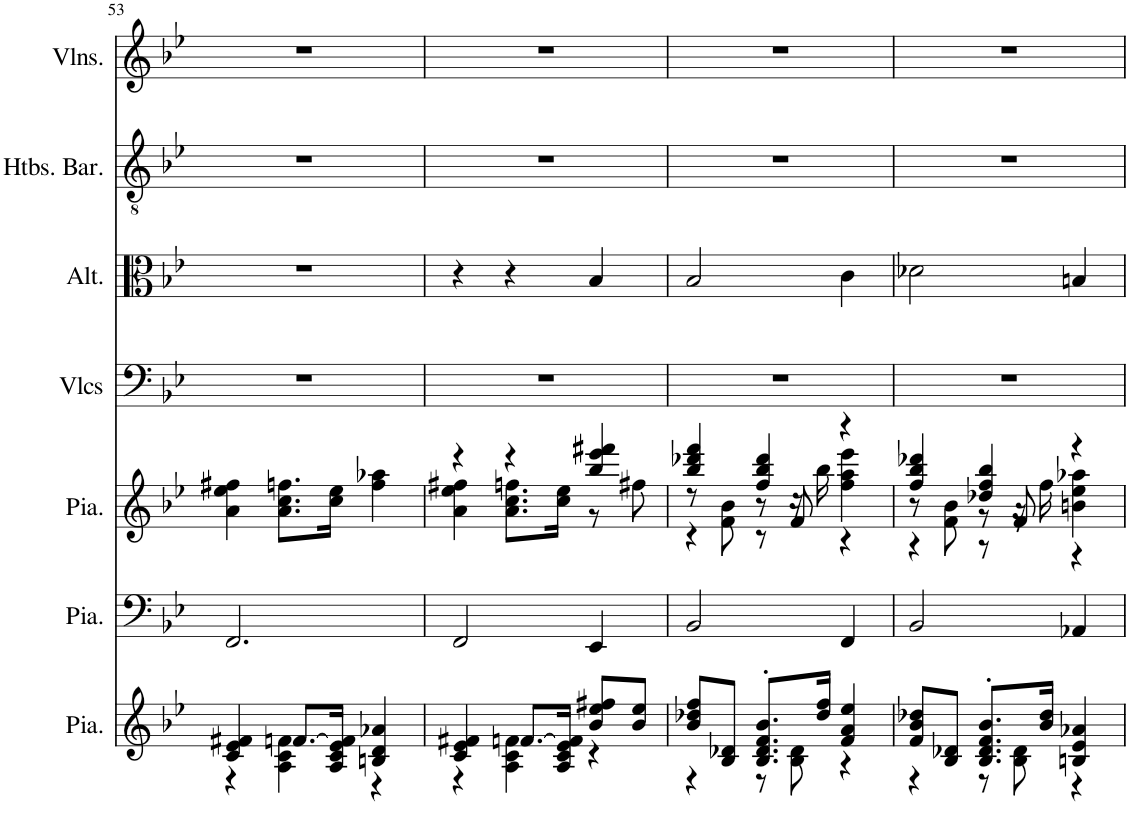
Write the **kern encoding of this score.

**kern	**kern	**kern	**kern	**kern	**kern	**kern
*part7	*part6	*part5	*part4	*part3	*part2	*part1
*staff7	*staff6	*staff5	*staff4	*staff3	*staff2	*staff1
*I"Piano, Organ	*I"Piano, Pedals	*I"Piano, Organ	*I"Violoncelles, Bass	*I"Altos, Tenor	*I"Hautbois Baryton, Alto	*I"Violons, Soprano
*I'Pia.	*I'Pia.	*I'Pia.	*I'Vlcs	*I'Alt.	*I'Htbs. Bar.	*I'Vlns.
!!LO:PB:g=z
*clefG2	*clefF4	*clefG2	*clefF4	*clefC3	*clefGv2	*clefG2
*k[b-e-]	*k[b-e-]	*k[b-e-]	*k[b-e-]	*k[b-e-]	*k[b-e-]	*k[b-e-]
*M3/4	*M3/4	*M3/4	*M3/4	*M3/4	*M3/4	*M3/4
=53	=53	=53	=53	=53	=53	=53
*^	*	*	*	*	*	*
4c/ 4e-/ 4f#X/	4r	2.FF/	4a\ 4ee-\ 4ff#X\	2.r	2.r	2.r	2.r
[8.f#/L	4A\ 4c\ 4fn\	.	8.a\ 8.cc\ 8.ffn\L	.	.	.	.
16A/ 16c/ 16e-/ 16f#/]Jk	.	.	16cc\ 16ee-\Jk	.	.	.	.
4Bn/ 4d/ 4a-X/	4r	.	4ff\ 4aa-X\	.	.	.	.
=54	=54	=54	=54	=54	=54	=54	=54
*	*	*	*^	*	*	*	*
4c/ 4e-/ 4f#X/	4r	2FF/	4r	4a\ 4ee-\ 4ff#X\	2.r	4r	2.r	2.r
[8.f#/L	4A\ 4c\ 4fn\	.	4r	8.a\ 8.cc\ 8.ffn\L	.	4r	.	.
16A/ 16c/ 16e-/ 16f#/]Jk	.	.	.	16cc\ 16ee-\Jk	.	.	.	.
8b-/ 8ee-/ 8ff#X/L	4r	4EE-/	4bb-/ 4eee-/ 4fff#X/	8r	.	4B-/	.	.
8b-/ 8ee-/J	.	.	.	8ff#X\	.	.	.	.
=55	=55	=55	=55	=55	=55	=55	=55	=55
*	*	*	*	*^	*	*	*	*
8b-/ 8dd-X/ 8ff/L	4r	2BB-/	4bb-/ 4ddd-X/ 4fff/	8r	4r	2.r	2B-/	2.r	2.r
8B-/ 8d-X/J	.	.	.	8f\ 8b-\	.	.	.	.	.
8.B-/' 8.d-/' 8.f/' 8.b-/'L	8r	.	4ff/ 4bb-/ 4ddd-/	8r	8r	.	.	.	.
.	8B-\ 8d-\	.	.	16r	8f/	.	.	.	.
16dd-/ 16ff/Jk	.	.	.	16bb-\	.	.	.	.	.
4f/ 4a/ 4ee-/	4r	4FF/	4r	4ff\ 4aa\ 4eee-\	4r	.	4c\	.	.
=56	=56	=56	=56	=56	=56	=56	=56	=56	=56
8f/ 8b-/ 8dd-X/L	4r	2BB-/	4ff/ 4bb-/ 4ddd-X/	8r	4r	2.r	2d-X\	2.r	2.r
8B-/ 8d-X/J	.	.	.	8f\ 8b-\	.	.	.	.	.
8.B-/' 8.d-/' 8.f/' 8.b-/'L	8r	.	4dd-X/ 4ff/ 4bb-/	8r	8r	.	.	.	.
.	8B-\ 8d-\	.	.	16r	8f/	.	.	.	.
16b-/ 16dd-/Jk	.	.	.	16ff\	.	.	.	.	.
4Bn/ 4e-/ 4a-X/	4r	4AA-X/	4r	4bn\ 4ee-\ 4aa-X\	4r	.	4Bn/	.	.
*v	*v	*	*v	*v	*v	*	*	*	*
=	=	=	=	=	=	=
*-	*-	*-	*-	*-	*-	*-
